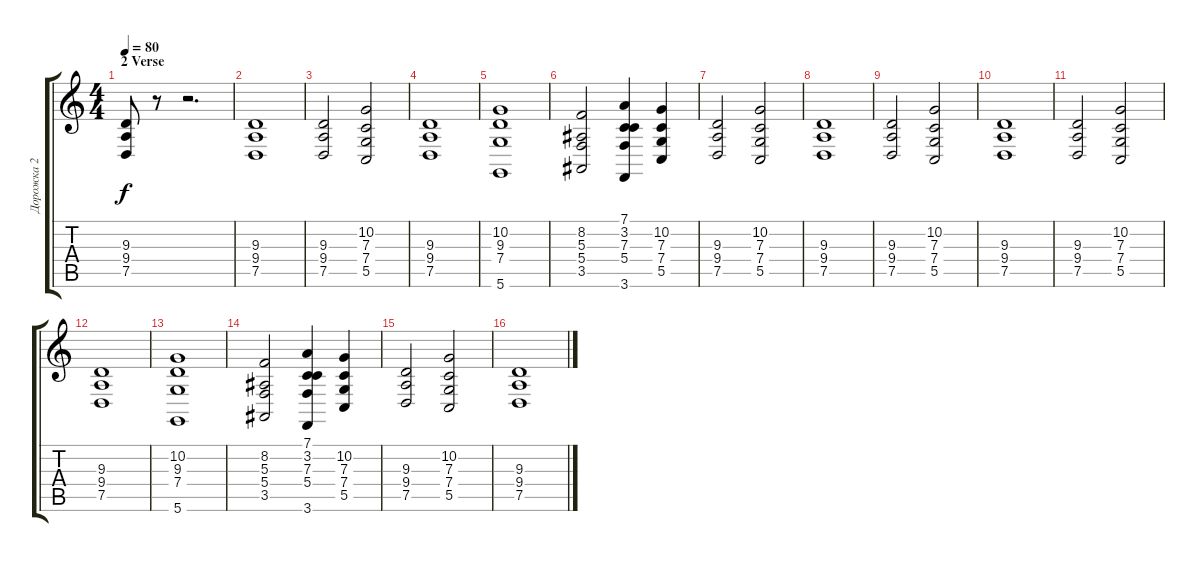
\track ("Дорожка 2" "Дорожка 2") {instrument stringensemble1}
\staff {score tabs}
\tuning (D4 A3 F3 C3 G2 D2) {hide}
\ts (4 4)
\section ("" "2 Verse")
\tempo 80
\clef g2
\ks c
(9.3 9.4 7.5).8{dy f} r.8 r.2{d} |
(9.3 9.4 7.5).1 |
(9.3 9.4 7.5).2 (10.2 7.3 7.4 5.5).2 |
(9.3 9.4 7.5).1 |
(10.2 9.3 7.4 5.6).1 |
(8.2 5.3 5.4 3.5).2 (7.1 3.2 7.3 5.4 3.6).4 (10.2 7.3 7.4 5.5).4 |
(9.3 9.4 7.5).2 (10.2 7.3 7.4 5.5).2 |
(9.3 9.4 7.5).1 |
(9.3 9.4 7.5).2 (10.2 7.3 7.4 5.5).2 |
(9.3 9.4 7.5).1 |
(9.3 9.4 7.5).2 (10.2 7.3 7.4 5.5).2 |
(9.3 9.4 7.5).1 |
(10.2 9.3 7.4 5.6).1 |
(8.2 5.3 5.4 3.5).2 (7.1 3.2 7.3 5.4 3.6).4 (10.2 7.3 7.4 5.5).4 |
(9.3 9.4 7.5).2 (10.2 7.3 7.4 5.5).2 |
(9.3 9.4 7.5).1
